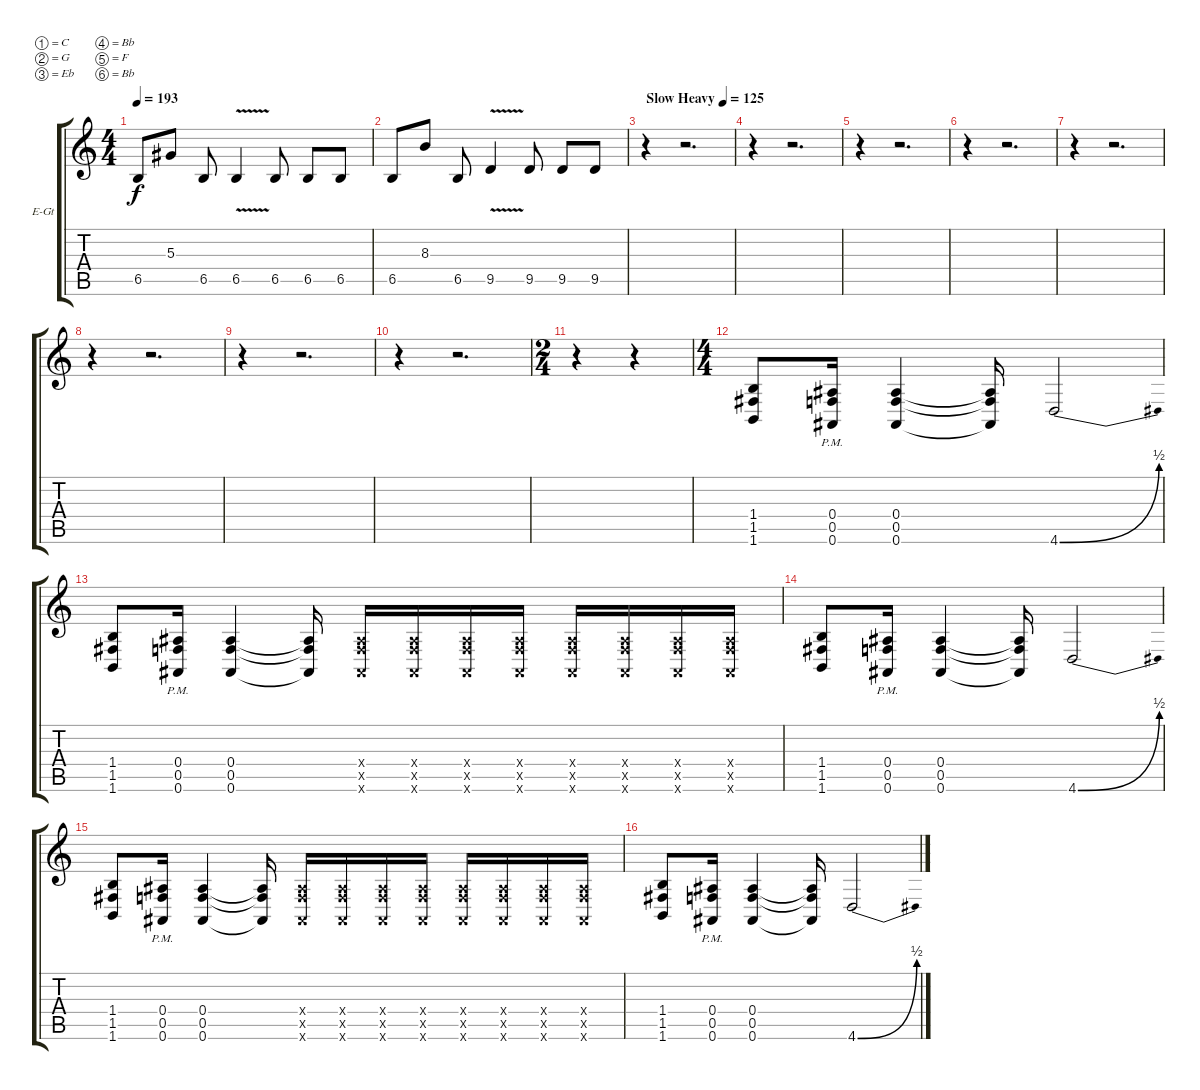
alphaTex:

\bracketExtendMode groupsimilarinstruments
\firstSystemTrackNameOrientation horizontal
\otherSystemsTrackNameOrientation horizontal
\track ("Curtis Ward" "E-Gt") {instrument distortionguitar}
\staff {score tabs}
\tuning (C4 G3 Eb3 Bb2 F2 Bb1)
\ts (4 4)
\tempo 193
\clef g2
\ks c
6.5.8{dy f} 5.3.8 6.5.8 6.5{v}.4 6.5.8 6.5.8 6.5.8 |
6.5.8 8.3.8 6.5.8 9.5{v}.4 9.5.8 9.5.8 9.5.8 |
\tempo (125 "Slow Heavy")
r.4 r.2{d} |
r.4 r.2{d} |
r.4 r.2{d} |
r.4 r.2{d} |
r.4 r.2{d} |
r.4 r.2{d} |
r.4 r.2{d} |
r.4 r.2{d} |
\ts (2 4)
\beaming (8 2 2)
r.4 r.4 |
\ts (4 4)
\beaming (8 2 2 2 2)
(1.4 1.5 1.6).8 (0.4{pm} 0.5{pm} 0.6{pm}).16 (0.4 0.5 0.6).4 (0.4{t} 0.5{t} 0.6{t}).16 4.6{be (bend 0 0 60 2)}.2 |
(1.4 1.5 1.6).8 (0.4{pm} 0.5{pm} 0.6{pm}).16 (0.4 0.5 0.6).4 (0.4{t} 0.5{t} 0.6{t}).16 (0.4{x} 0.5{x} 0.6{x}).16 (0.4{x} 0.5{x} 0.6{x}).16 (0.4{x} 0.5{x} 0.6{x}).16 (0.4{x} 0.5{x} 0.6{x}).16 (0.4{x} 0.5{x} 0.6{x}).16 (0.4{x} 0.5{x} 0.6{x}).16 (0.4{x} 0.5{x} 0.6{x}).16 (0.4{x} 0.5{x} 0.6{x}).16 |
(1.4 1.5 1.6).8 (0.4{pm} 0.5{pm} 0.6{pm}).16 (0.4 0.5 0.6).4 (0.4{t} 0.5{t} 0.6{t}).16 4.6{be (bend 0 0 60 2)}.2 |
(1.4 1.5 1.6).8 (0.4{pm} 0.5{pm} 0.6{pm}).16 (0.4 0.5 0.6).4 (0.4{t} 0.5{t} 0.6{t}).16 (0.4{x} 0.5{x} 0.6{x}).16 (0.4{x} 0.5{x} 0.6{x}).16 (0.4{x} 0.5{x} 0.6{x}).16 (0.4{x} 0.5{x} 0.6{x}).16 (0.4{x} 0.5{x} 0.6{x}).16 (0.4{x} 0.5{x} 0.6{x}).16 (0.4{x} 0.5{x} 0.6{x}).16 (0.4{x} 0.5{x} 0.6{x}).16 |
(1.4 1.5 1.6).8 (0.4{pm} 0.5{pm} 0.6{pm}).16 (0.4 0.5 0.6).4 (0.4{t} 0.5{t} 0.6{t}).16 4.6{be (bend 0 0 60 2)}.2
